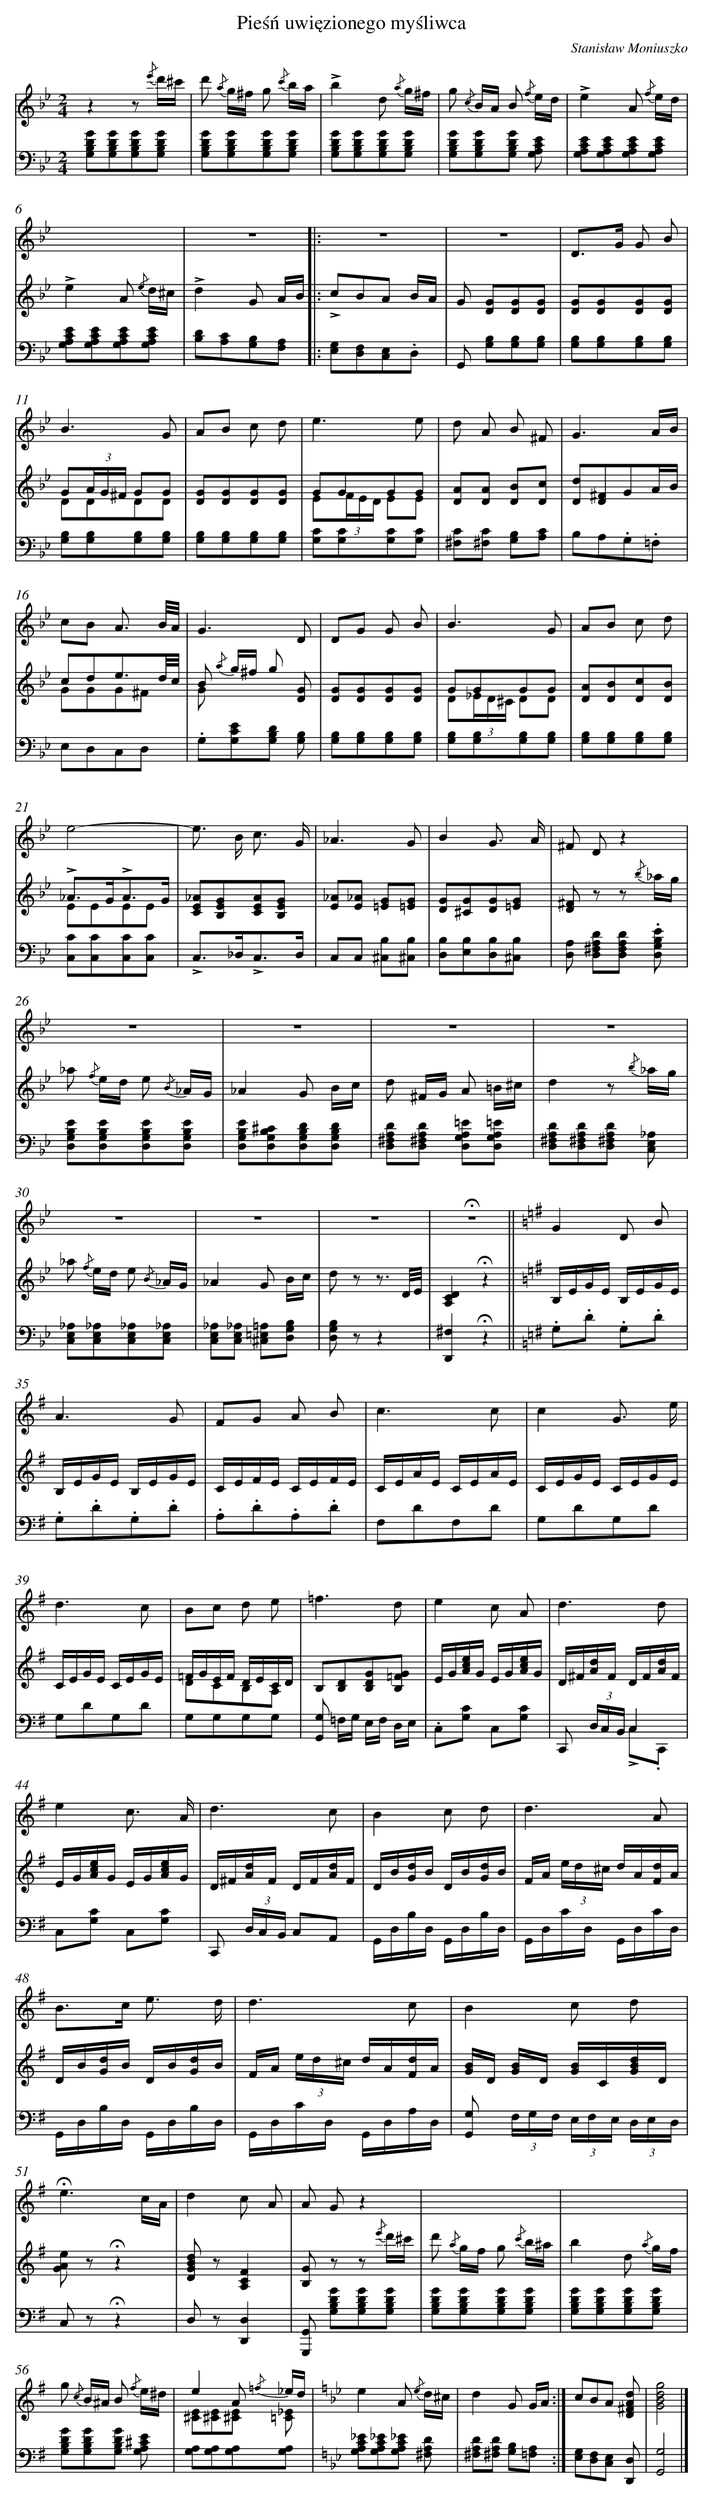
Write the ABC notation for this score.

X:1
T: Pieśń uwięzionego myśliwca
C: Stanisław Moniuszko
L: 1/8
M: 2/4
V: 1 clef=treble
V: 2 clef=treble
V: 3 clef=bass
K: Bb
[V:1] x4 |
[V:2] z2z {/e'} d'/^c'/ |
[V:3] [GDB,G,][GDB,G,][GDB,G,][GDB,G,] |
[V:1] x4 |
[V:2] d' {/a} g/^f/ g {/c'} b/a/ |
[V:3] [GDB,G,][GDB,G,][GDB,G,][GDB,G,] |
[V:1] x4 |
[V:2] !accent!b2d {/a} g/^f/ |
[V:3] [GDB,G,][GDB,G,][GDB,G,][GDB,G,] |
[V:1] x4 |
[V:2] g {/c} B/A/ B {/f} e/d/ |
[V:3] [GDB,G,][GDB,G,][GDB,G,] [ECA,G,] |
[V:1] x4 |
[V:2] !accent!e2A {/f} e/d/ |
[V:3] [ECA,G,][ECA,G,][ECA,G,][ECA,G,] |
[V:1] x4 |
[V:2] !accent!e2A {/e} d/^c/ |
[V:3] [ECA,G,][ECA,G,][ECA,G,][ECA,G,] |
[V:1] z4 ]|:
[V:2] !accent!d2G A/B/ ]|:
[V:3] [DB,][CA,][B,G,][A,F,] ]|:
[V:1] z4 |
[V:2] !accent!cBA B/A/ |
[V:3] [G,E,][F,D,][E,C,].D, |
[V:1] z4 |
[V:2] G [GD][GD][GD] |
[V:3] G,, [B,G,][B,G,][B,G,] |
[V:1] D>G G B |
[V:2] [GD][GD][GD][GD] |
[V:3] [B,G,][B,G,][B,G,][B,G,] |
[V:1] B3G |
[V:2] G(3A/G/^F/ GG & DDDD |
[V:3] [B,G,][B,G,][B,G,][B,G,] |
[V:1] AB c d |
[V:2] [GD][GD][GD][GD] |
[V:3] [B,G,][B,G,][B,G,][B,G,] |
[V:1] e3e |
[V:2] GGGG & E(3F/E/D/ EE |
[V:3] [CG,][CG,][CG,][CG,] |
[V:1] d A B ^F |
[V:2] [AD][AD] [BD][cD] |
[V:3] [C^F,][C^F,] [B,G,][CA,] |
[V:1] G3A/B/ |
[V:2] [dD][^FD]GA/B/ |
[V:3] B,A,.G,.=F, |
[V:1] cB A3/ B//A// |
[V:2] cde3/d//c// & GGG^F |
[V:3] E,D,C,D, |
[V:1] G3D |
[V:2] B {/a} g/^f/ g [GD] & G xx2 |
[V:3] .G,[ECG,][DB,G,] [B,G,] |
[V:1] DG G B |
[V:2] [GD][GD][GD][GD] |
[V:3] [B,G,][B,G,][B,G,][B,G,] |
[V:1] B3G |
[V:2] GGGG & D(3_E/D/^C/ DD |
[V:3] [B,G,][B,G,][B,G,][B,G,] |
[V:1] AB c d |
[V:2] [AD][BD][cD][BD] |
[V:3] [B,G,][B,G,][B,G,][B,G,] |
[V:1] e4- |
[V:2] !accent!_A>G!accent!A3/G/ & EEEE |
[V:3] [CC,][CC,][CC,][CC,] |
[V:1] e> B c3/ G/ |
[V:2] [_AEC][GEB,][AEC][GEB,] |
[V:3] !accent!C,>_D,!accent!C,3/D,/ |
[V:1] _A3G |
[V:2] [_AE][_AE] [G=E][G=E] |
[V:3] C,C, [B,^C,][B,^C,] |
[V:1] B2G3/ A/ |
[V:2] [GD][G^C][GD][G=E] |
[V:3] [B,D,][B,E,][B,D,][B,^C,] |
[V:1] ^F Dz2 |
[V:2] [^FD] z z {/b} _a/g/ |
[V:3] [A,D,] [DA,^F,D,][DA,F,D,] .[EB,G,D,] |
[V:1] z4 |
[V:2] _a {/f} e/d/ e {/B} _A/G/ |
[V:3] [EB,G,D,][EB,G,D,][EB,G,D,][EB,G,D,] |
[V:1] z4 |
[V:2] _A2G B/c/ |
[V:3] [EB,G,D,][^CB,G,D,][DB,G,D,][DB,G,D,] |
[V:1] z4 |
[V:2] d ^F/G/ A =B/^c/ |
[V:3] [DA,^F,D,][DA,^F,D,] [=EA,G,D,][=EA,G,D,] |
[V:1] z4 |
[V:2] d2z {/b} _a/g/ |
[V:3] [DA,^F,D,][DA,^F,D,][DA,^F,D,] [_A,E,C,] |
[V:1] z4 |
[V:2] _a {/f} e/d/ e {/B} _A/G/ |
[V:3] [_A,E,C,][_A,E,C,][_A,E,C,][_A,E,C,] |
[V:1] z4 |
[V:2] _A2G B/c/ |
[V:3] [_A,E,C,][_A,E,C,] [=A,=E,^C,][B,G,D,] |
[V:1] z4 |
[V:2] d z z3/ D//E// |
[V:3] [B,G,D,] zz2 |
[V:1] !fermata!z4 ||
[V:2] [D2C2A,2]!fermata!z2 ||
[V:3] [^F,2D,,2]!fermata!z2 ||
[V:1]  [K:G] G2D B |
[V:2]  [K:G] B,/E/G/E/ B,/E/G/E/ |
[V:3]  [K:G] .G,.D .G,.D |
[V:1] A3G |
[V:2] B,/E/G/E/ B,/E/G/E/ |
[V:3] .G,.D.G,.D |
[V:1] FG A B |
[V:2] C/E/F/E/ C/E/F/E/ |
[V:3] .A,.D.A,.D |
[V:1] c3c |
[V:2] C/E/A/E/ C/E/A/E/ |
[V:3] F,DF,D |
[V:1] c2G3/ e/ |
[V:2] C/E/G/E/ C/E/G/E/ |
[V:3] G,DG,D |
[V:1] d3c |
[V:2] C/E/G/E/ C/E/G/E/ |
[V:3] G,DG,D |
[V:1] Bc d e |
[V:2] =F/G/E/F/ D/E/C/D/ & DCB,A, |
[V:3] G,G,G,G, |
[V:1] =f3d |
[V:2] B,[DB,][GDB,][G=FB,] |
[V:3] [G,G,,] =F,/G,/ E,/F,/ D,/E,/ |
[V:1] e2c A |
[V:2] E/G/[e/c/A/]G/ E/G/[e/c/A/]G/ |
[V:3] .C,[CG,] C,[CG,] |
[V:1] d3d |
[V:2] D/^F/[d/A/]F/ D/F/[d/A/]F/ |
[V:3] C,, (3D,/C,/B,,/C,2 & x2!accent!C,.C,, |
[V:1] e2c3/ A/ |
[V:2] E/G/[e/c/A/]G/ E/G/[e/c/A/]G/ |
[V:3] C,[CG,] C,[CG,] |
[V:1] d3c |
[V:2] D/^F/[d/A/]F/ D/F/[d/A/]F/ |
[V:3] C,, (3D,/C,/B,,/ C,A,, |
[V:1] B2c d |
[V:2] D/B/[d/G/]B/ D/B/[d/G/]B/ |
[V:3] G,,/D,/B,/D,/ G,,/D,/B,/D,/ |
[V:1] d3A |
[V:2] F/A/ (3e/d/^c/ d/A/[d/F/]A/ |
[V:3] G,,/D,/C/D,/ G,,/D,/C/D,/ |
[V:1] B>c e3/ d/ |
[V:2] D/B/[d/G/]B/ D/B/[d/G/]B/ |
[V:3] G,,/D,/B,/D,/ G,,/D,/B,/D,/ |
[V:1] d3c |
[V:2] F/A/ (3e/d/^c/ d/A/[d/F/]A/ |
[V:3] G,,/D,/C/D,/ G,,/D,/A,/D,/ |
[V:1] B2c d |
[V:2] [B/G/]D/ [B/G/]D/ [B/G/]C/[d/B/G/]D/ |
[V:3] [G,G,,] (3F,/G,/F,/ (3E,/F,/E,/ (3D,/E,/D,/ |
[V:1] !fermata!e3c/A/ |
[V:2] [eAG] z!fermata!z2 |
[V:3] C, z!fermata!z2 |
[V:1] d2c A |
[V:2] [dBGD] z[F2C2A,2] |
[V:3] D, z[D,2D,,2] |
[V:1] A Gz2 |
[V:2] [GB,] z z {/e'} d'/^c'/ |
[V:3] [G,,G,,,] [GDB,G,][GDB,G,][GDB,G,] |
[V:1] x4 |
[V:2] d' {/a} g/f/ g {/c'} b/^a/ |
[V:3] [GDB,G,][GDB,G,][GDB,G,][GDB,G,] |
[V:1] x4 |
[V:2] b2d {/a} g/f/ |
[V:3] [GDB,G,][GDB,G,][GDB,G,][GDB,G,] |
[V:1] x4 |
[V:2] g {/c} B/^A/ B {/f} e/^d/ |
[V:3] [GDB,G,][GDB,G,][GDB,G,] [E^CA,G,] |
[V:1] x4 |
[V:2] e2A {/=f} _e/d/ & [E^C][E^C][E^C] [_E=C] |
[V:3] [A,G,][A,G,][A,G,][A,G,] |
[V:1]  [K:Bb] x4 |
[V:2]  [K:Bb] e2A {/e} d/^c/ |
[V:3]  [K:Bb] [_ECA,G,][_ECA,G,][_ECA,G,] [DA,^F,] |
[V:1] x4 :|]
[V:2] d2G G/A/ :|]
[V:3] [DA,^F,][DA,^F,] [B,G,][A,=F,] :|]
[V:1] x4 |
[V:2] cBA [dA^FD] |
[V:3] [G,E,][F,D,][E,C,] [D,D,,] |
[V:1] x4 |]
[V:2] [g4d4B4G4] |]
[V:3] [G,4G,,4] |]
